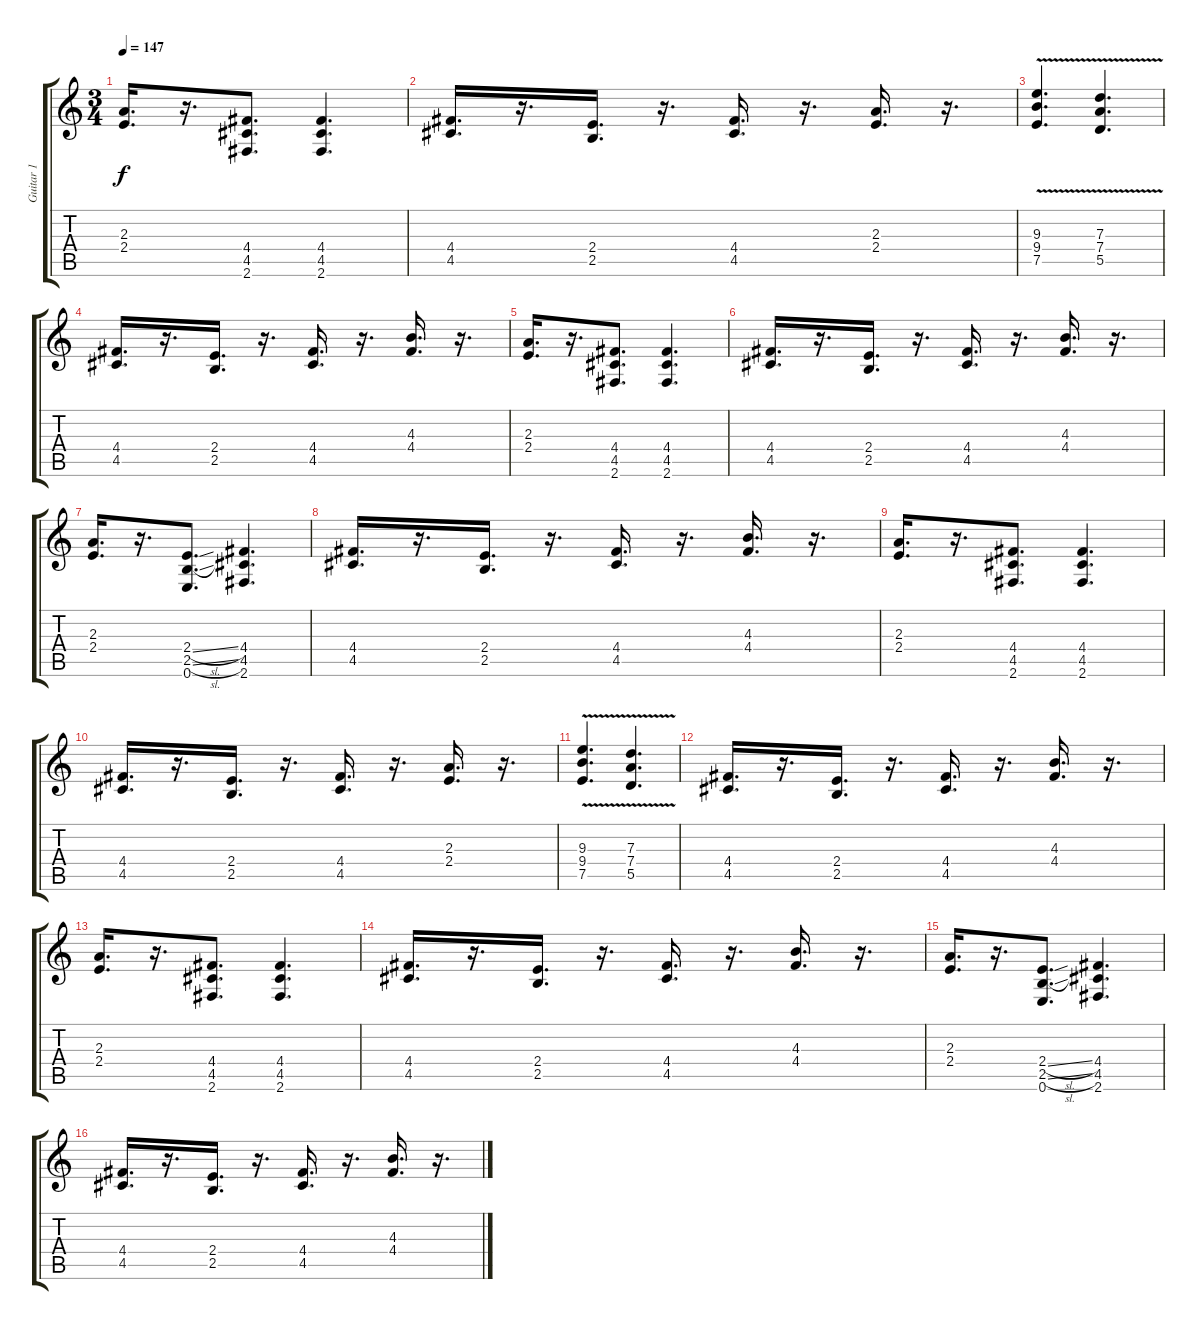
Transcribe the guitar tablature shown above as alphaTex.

\track ("Guitar 1" "Guitar 1") {instrument distortionguitar}
\staff {score tabs}
\tuning (E4 B3 G3 D3 A2 E2) {hide}
\ts (3 4)
\tempo 147
\clef g2
\ks c
(2.3 2.4).16{d dy f} r.16{d} (4.4 4.5 2.6).8{d} (4.4 4.5 2.6).4{d} |
(4.4 4.5).16{d} r.16{d} (2.4 2.5).16{d} r.16{d} (4.4 4.5).16{d} r.16{d} (2.3 2.4).16{d} r.16{d} |
(9.3{v} 9.4 7.5).4{d} (7.3{v} 7.4 5.5).4{d} |
(4.4 4.5).16{d} r.16{d} (2.4 2.5).16{d} r.16{d} (4.4 4.5).16{d} r.16{d} (4.3 4.4).16{d} r.16{d} |
(2.3 2.4).16{d} r.16{d} (4.4 4.5 2.6).8{d} (4.4 4.5 2.6).4{d} |
(4.4 4.5).16{d} r.16{d} (2.4 2.5).16{d} r.16{d} (4.4 4.5).16{d} r.16{d} (4.3 4.4).16{d} r.16{d} |
(2.3 2.4).16{d} r.16{d} (2.4{sl} 2.5{sl} 0.6).8{d} (4.4 4.5 2.6).4{d} |
(4.4 4.5).16{d} r.16{d} (2.4 2.5).16{d} r.16{d} (4.4 4.5).16{d} r.16{d} (4.3 4.4).16{d} r.16{d} |
(2.3 2.4).16{d} r.16{d} (4.4 4.5 2.6).8{d} (4.4 4.5 2.6).4{d} |
(4.4 4.5).16{d} r.16{d} (2.4 2.5).16{d} r.16{d} (4.4 4.5).16{d} r.16{d} (2.3 2.4).16{d} r.16{d} |
(9.3{v} 9.4 7.5).4{d} (7.3{v} 7.4 5.5).4{d} |
(4.4 4.5).16{d} r.16{d} (2.4 2.5).16{d} r.16{d} (4.4 4.5).16{d} r.16{d} (4.3 4.4).16{d} r.16{d} |
(2.3 2.4).16{d} r.16{d} (4.4 4.5 2.6).8{d} (4.4 4.5 2.6).4{d} |
(4.4 4.5).16{d} r.16{d} (2.4 2.5).16{d} r.16{d} (4.4 4.5).16{d} r.16{d} (4.3 4.4).16{d} r.16{d} |
(2.3 2.4).16{d} r.16{d} (2.4{sl} 2.5{sl} 0.6).8{d} (4.4 4.5 2.6).4{d} |
(4.4 4.5).16{d} r.16{d} (2.4 2.5).16{d} r.16{d} (4.4 4.5).16{d} r.16{d} (4.3 4.4).16{d} r.16{d}
